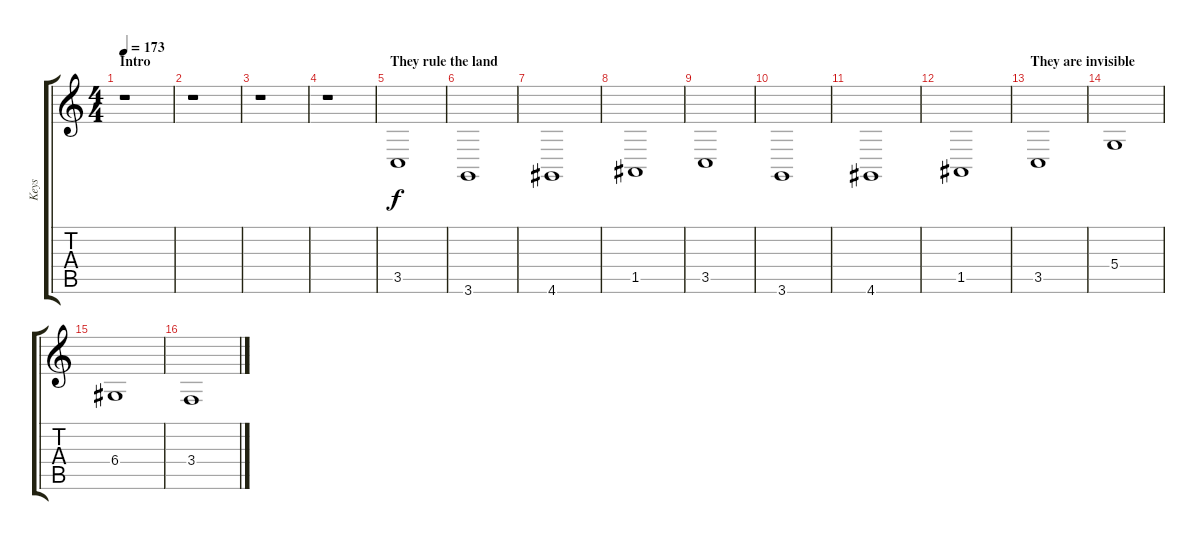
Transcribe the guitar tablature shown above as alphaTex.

\track ("Keys" "Keys") {instrument stringensemble1}
\staff {score tabs}
\tuning (E4 B3 G3 D3 A2 E2) {hide}
\ts (4 4)
\section ("" "Intro")
\tempo 173
\clef g2
\ks c
r.1{dy f instrument stringensemble1} |
r.1 |
r.1 |
r.1 |
\section ("" "They rule the land")
3.5.1 |
3.6.1 |
4.6.1 |
1.5.1 |
3.5.1 |
3.6.1 |
4.6.1 |
1.5.1 |
\section ("" "They are invisible")
3.5.1{instrument stringensemble2} |
5.4.1 |
6.4.1 |
3.4.1
